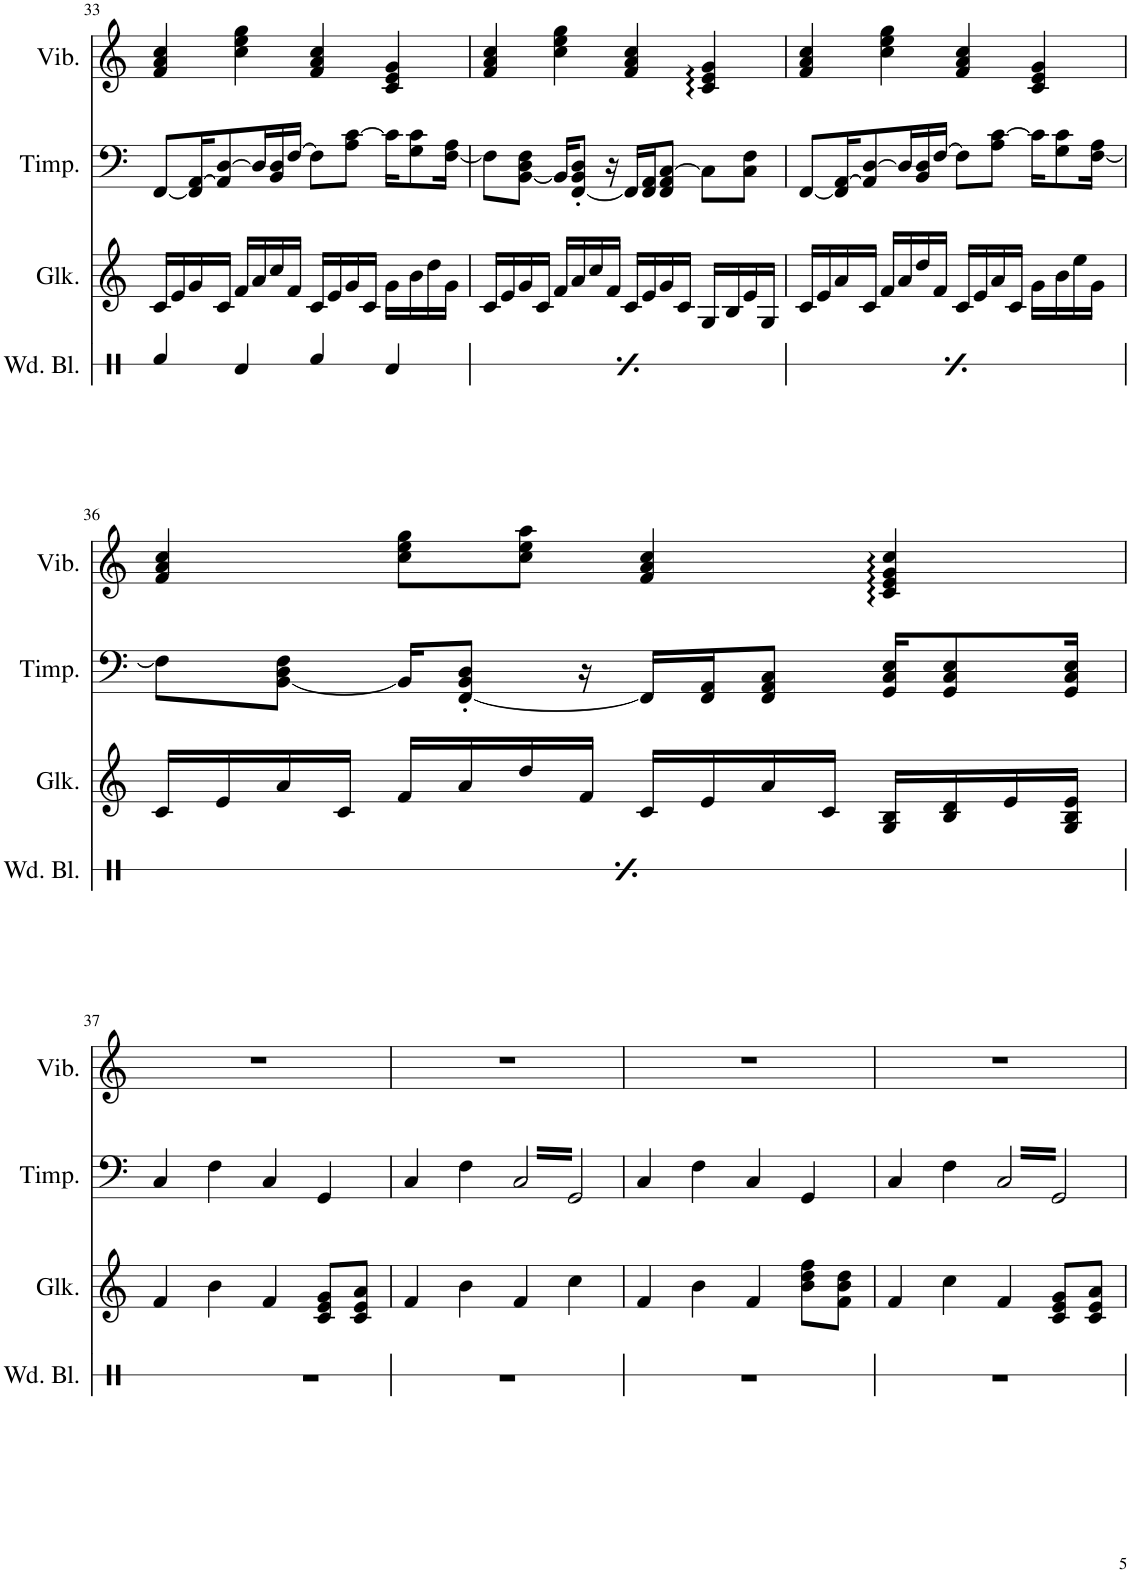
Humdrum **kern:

**kern	**kern	**kern	**kern
*part4	*part3	*part2	*part1
*staff4	*staff3	*staff2	*staff1
*I"Wood Blocks	*I"Glockenspiel	*I"Timpani	*I"Vibraphone
*I'Wd. Bl.	*I'Glk.	*I'Timp.	*I'Vib.
!!LO:PB:g=z
*clefX	*clefG2	*clefF4	*clefG2
*	*Trd-14c-24	*	*
*k[]	*k[]	*k[]	*k[]
*M4/4	*M4/4	*M4/4	*M4/4
=33	=33	=33	=33
4Rf/	16c/LL	[8FF/L	4f/ 4a/ 4cc/
.	16e/	.	.
.	16g/	16FF/] [16AA/K	.
.	16c/JJ	8AA/] [8D/	.
4Rd/	16f/LL	.	4cc\ 4ee\ 4gg\
.	16a/	16D/L]	.
.	16cc/	16BB/ 16D/	.
.	16f/JJ	[16F/JJ	.
4Rf/	16c/LL	8F\L]	4f/ 4a/ 4cc/
.	16e/	.	.
.	16g/	8A\ [8c\J	.
.	16c/JJ	.	.
4Rd/	16g\LL	16c\KL]	4c/ 4e/ 4g/
.	16b\	8G\ 8c\	.
.	16dd\	.	.
.	16g\JJ	[16F\ 16A\Jk	.
=34	=34	=34	=34
4Rf/	16c/LL	8F\L]	4f/ 4a/ 4cc/
.	16e/	.	.
.	16g/	[8BB\ 8D\ 8F\J	.
.	16c/JJ	.	.
4Rd/	16f/LL	16BB/KL]	4cc\ 4ee\ 4gg\
.	16a/	[8FF/' 8BB/' 8D/'J	.
.	16cc/	.	.
.	16f/JJ	16r	.
4Rf/	16c/LL	16FF/LL]	4f/ 4a/ 4cc/
.	16e/	16FF/ 16AA/J	.
.	16g/	8FF/ 8AA/ [8C/J	.
.	16c/JJ	.	.
4Rd/	16G/LL	8C\L]	4c/ 4e/ 4g/
.	16B/	.	.
.	16e/	8C\ 8F\J	.
.	16G/JJ	.	.
=35	=35	=35	=35
4Rf/	16c/LL	[8FF/L	4f/ 4a/ 4cc/
.	16e/	.	.
.	16a/	16FF/] [16AA/K	.
.	16c/JJ	8AA/] [8D/	.
4Rd/	16f/LL	.	4cc\ 4ee\ 4gg\
.	16a/	16D/L]	.
.	16dd/	16BB/ 16D/	.
.	16f/JJ	[16F/JJ	.
4Rf/	16c/LL	8F\L]	4f/ 4a/ 4cc/
.	16e/	.	.
.	16a/	8A\ [8c\J	.
.	16c/JJ	.	.
4Rd/	16g\LL	16c\KL]	4c/ 4e/ 4g/
.	16b\	8G\ 8c\	.
.	16ee\	.	.
.	16g\JJ	[16F\ 16A\Jk	.
!!LO:LB:g=z
=36	=36	=36	=36
4Rf/	16c/LL	8F\L]	4f/ 4a/ 4cc/
.	16e/	.	.
.	16a/	[8BB\ 8D\ 8F\J	.
.	16c/JJ	.	.
4Rd/	16f/LL	16BB/KL]	8cc\ 8ee\ 8gg\L
.	16a/	[8FF/' 8BB/' 8D/'J	.
.	16dd/	.	8cc\ 8ee\ 8aa\J
.	16f/JJ	16r	.
4Rf/	16c/LL	16FF/LL]	4f/ 4a/ 4cc/
.	16e/	16FF/ 16AA/J	.
.	16a/	8FF/ 8AA/ 8C/J	.
.	16c/JJ	.	.
4Rd/	16G/ 16B/LL	16GG/ 16C/ 16E/KL	4c/ 4e/ 4g/ 4cc/
.	16B/ 16d/	8GG/ 8C/ 8E/	.
.	16e/	.	.
.	16G/ 16B/ 16e/JJ	16GG/ 16C/ 16E/Jk	.
!!LO:LB:g=z
=37	=37	=37	=37
1r	4f/	4C/	1r
.	4b\	4F\	.
.	4f/	4C/	.
.	8c/ 8e/ 8g/L	4GG/	.
.	8c/ 8e/ 8a/J	.	.
=38	=38	=38	=38
1r	4f/	4C/	1r
.	4b\	4F\	.
*	*	*tremolo	*
.	4f/	32C/LLL	.
.	.	32GG/	.
.	.	32C/	.
.	.	32GG/	.
.	.	32C/	.
.	.	32GG/	.
.	.	32C/	.
.	.	32GG/	.
.	4cc\	32C/	.
.	.	32GG/	.
.	.	32C/	.
.	.	32GG/	.
.	.	32C/	.
.	.	32GG/	.
.	.	32C/	.
.	.	32GG/JJJ	.
*	*	*Xtremolo	*
=39	=39	=39	=39
1r	4f/	4C/	1r
.	.	.	.
.	.	.	.
.	.	.	.
.	.	.	.
.	.	.	.
.	.	.	.
.	.	.	.
.	4b\	4F\	.
.	4f/	4C/	.
.	8b\ 8dd\ 8ff\L	4GG/	.
.	8f\ 8b\ 8dd\J	.	.
=40	=40	=40	=40
1r	4f/	4C/	1r
.	4cc\	4F\	.
*	*	*tremolo	*
.	4f/	32C/LLL	.
.	.	32GG/	.
.	.	32C/	.
.	.	32GG/	.
.	.	32C/	.
.	.	32GG/	.
.	.	32C/	.
.	.	32GG/	.
.	8c/ 8e/ 8g/L	32C/	.
.	.	32GG/	.
.	.	32C/	.
.	.	32GG/	.
.	8c/ 8e/ 8a/J	32C/	.
.	.	32GG/	.
.	.	32C/	.
.	.	32GG/JJJ	.
*	*	*Xtremolo	*
.	.	.	.
.	.	.	.
.	.	.	.
.	.	.	.
.	.	.	.
.	.	.	.
.	.	.	.
.	.	.	.
=	=	=	=
*-	*-	*-	*-
